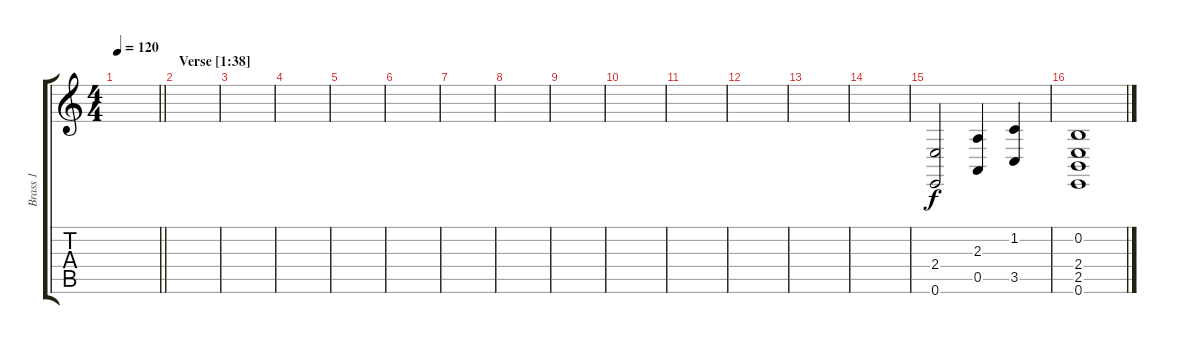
\track ("Brass 1" "Brass 1") {instrument brasssection}
\staff {score tabs}
\tuning (E4 B3 G3 D3 A2 E2) {hide}
\ts (4 4)
\tempo 120
\clef g2
\barLineRight lightlight
\ks c
|
\section ("" "Verse [1:38]")
|
|
|
|
|
|
|
|
|
|
|
|
|
(2.4 0.6).2{volume 9 instrument frenchhorn} (2.3 0.5).4 (1.2 3.5).4 |
(0.2 2.4 2.5 0.6).1
